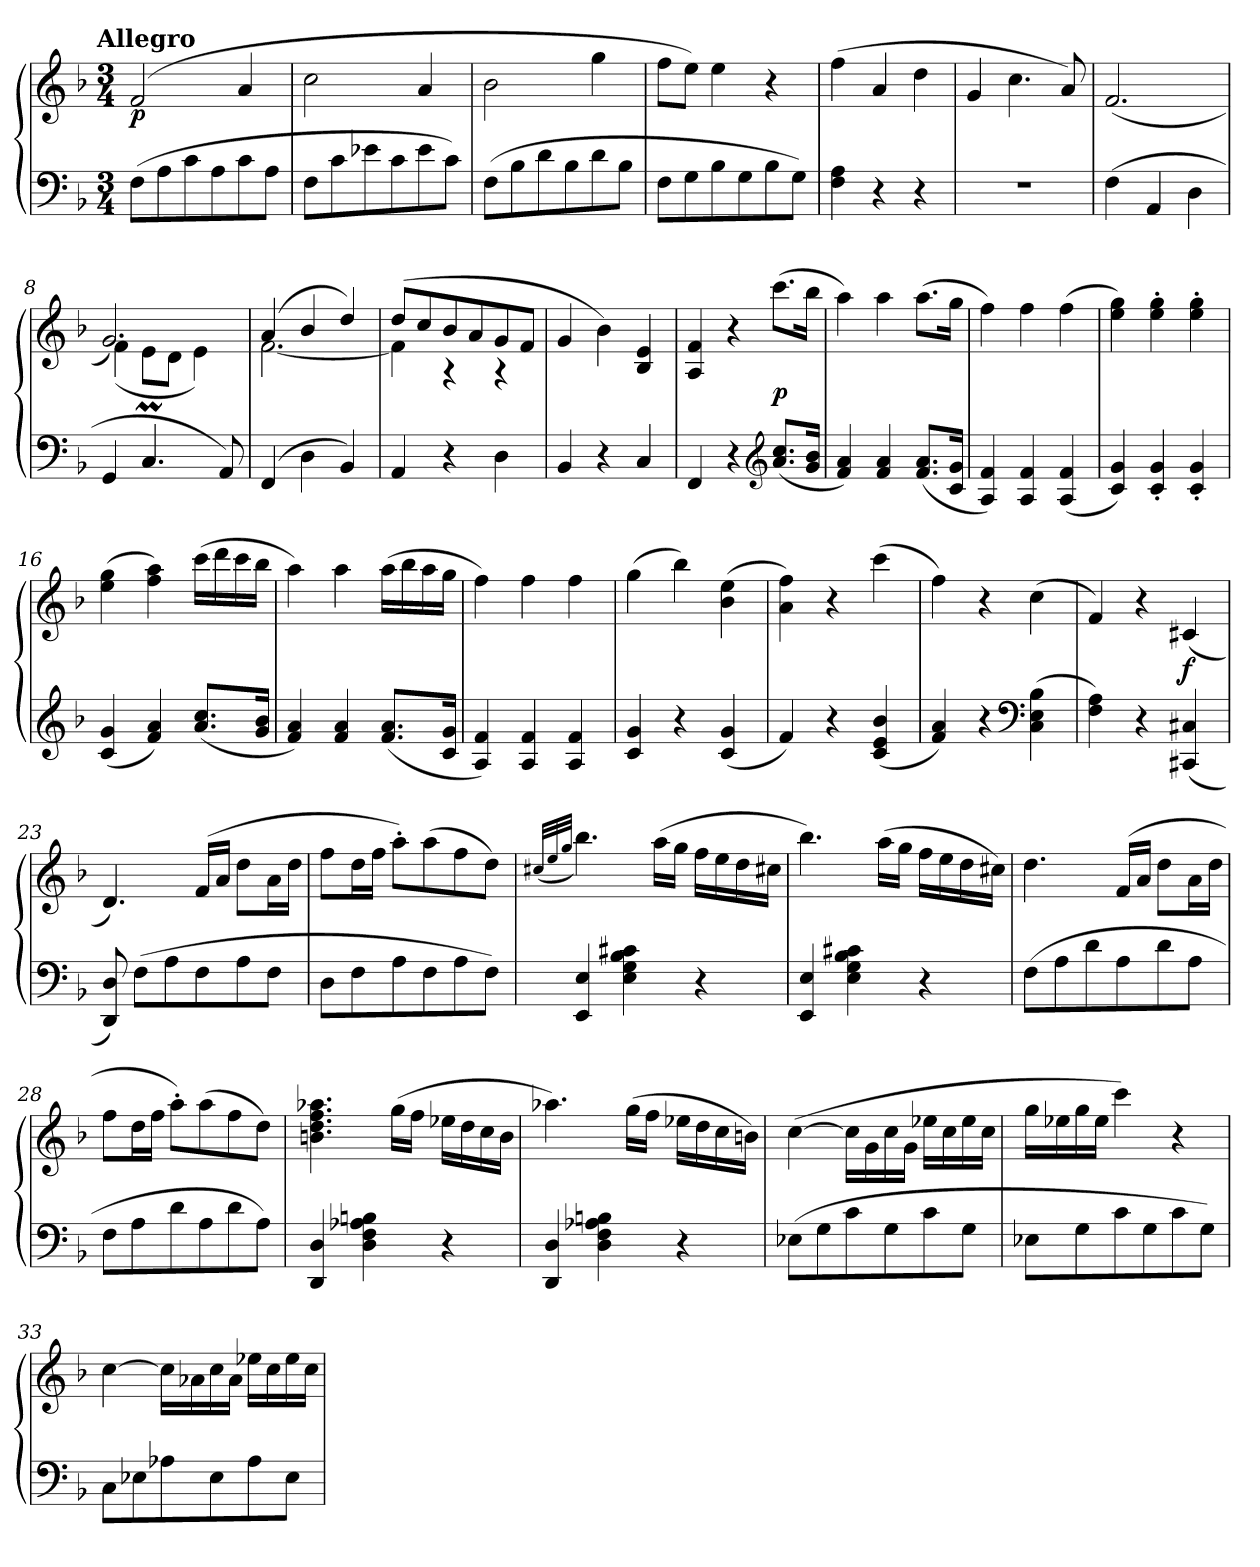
**kern	**kern	**dynam
*part1	*part1	*part1
*staff2	*staff1	*staff1/2
*clefF4	*clefG2	*
*k[b-]	*k[b-]	*
*F:	*F:	*
!!LO:TX:omd:t=Allegro
*M3/4	*M3/4	*
*MM144	*MM144	*
=1	=1	=1
(8FL	(>2f	p
8A	.	.
8c	.	.
8A	.	.
8c	4a	.
8AJ	.	.
=2	=2	=2
8FL	2cc	.
8c	.	.
8e-X	.	.
8c	.	.
8e-	4a	.
8cJ)	.	.
=3	=3	=3
(8FL	2b-	.
8B-	.	.
8d	.	.
8B-	.	.
8d	4gg	.
8B-J	.	.
=4	=4	=4
8FL	8ffL	.
8G	8eeJ)	.
8B-	4ee	.
8G	.	.
8B-	4r	.
8GJ)	.	.
=5	=5	=5
4F 4A	(4ff	.
4r	4a	.
4r	4dd	.
=6	=6	=6
2.r	4g	.
.	4.cc	.
.	8a)	.
=7	=7	=7
(4F	(2.f	.
4AA	.	.
4D	.	.
=8	=8	=8
*	*^	*
4GG	2.g)	(4f	.
4.C	.	8emL	.
.	.	8dJ	.
.	.	4e)	.
8AA)	.	.	.
=9	=9	=9	=9
(>4FF	(4a	[2.f	.
4D	4b-	.	.
4BB-)	4dd)	.	.
=10	=10	=10	=10
4AA	(8ddL	4f]	.
.	8cc	.	.
4r	8b-	4rA	.
.	8a	.	.
4D	8g	4rA	.
.	8fJ	.	.
*	*v	*v	*
=11	=11	=11
4BB-	4g	.
4r	4b-)	.
4C	4B- 4e	.
=12	=12	=12
4FF	4A 4f	.
4r	4r	.
*clefG2	*	*
(8.a 8.ccL	(8.cccL	p
16g 16b-Jk	16bb-Jk	.
=13	=13	=13
4f 4a)	4aa)	.
4f 4a	4aa	.
(8.f 8.aL	(8.aaL	.
16c 16gJk	16ggJk	.
=14	=14	=14
4A 4f)	4ff)	.
4A 4f	4ff	.
(4A 4f	(4ff	.
=15	=15	=15
4c 4g)	4ee 4gg)	.
4c' 4g'	4ee' 4gg'	.
4c' 4g'	4ee' 4gg'	.
=16	=16	=16
(4c 4g	(4ee 4gg	.
4f 4a)	4ff 4aa)	.
(8.a 8.ccL	(16cccLL	.
.	16ddd	.
.	16ccc	.
16g 16b-Jk	16bb-JJ	.
=17	=17	=17
4f 4a)	4aa)	.
4f 4a	4aa	.
(8.f 8.aL	(16aaLL	.
.	16bb-	.
.	16aa	.
16c 16gJk	16ggJJ	.
=18	=18	=18
4A 4f)	4ff)	.
4A 4f	4ff	.
4A 4f	4ff	.
=19	=19	=19
4c 4g	(4gg	.
4r	4bb-)	.
(4c 4g	(4b- 4ee	.
=20	=20	=20
4f)	4a 4ff)	.
4r	4r	.
(4c 4e 4b-	(4ccc	.
=21	=21	=21
4f 4a)	4ff)	.
4r	4r	.
*clefF4	*	*
(4C 4E 4B-	(4cc	.
=22	=22	=22
4F 4A)	4f)	.
4r	4r	.
(4CC#X 4C#X	(4c#X	f
=23	=23	=23
8DD 8D)	4.d)	.
(8FL	.	.
8A	.	.
8F	(>16fLL	.
.	16aJJ	.
8A	8ddL	.
8FJ	16aL	.
.	16ddJJ	.
=24	=24	=24
8DL	8ffL	.
8F	16ddL	.
.	16ffJJ	.
8A	8aa'L)	.
8F	(8aa	.
8A	8ff	.
8FJ)	8ddJ)	.
=25	=25	=25
.	(>32qcc#X/LLL	.
.	32qee/	.
.	32qgg/JJJ	.
4EE 4E	4.bb-)	.
4E 4G 4B- 4c#X	.	.
.	(16aaLL	.
.	16ggJJ	.
4r	16ffLL	.
.	16ee	.
.	16dd	.
.	16cc#XJJ	.
=26	=26	=26
4EE 4E	4.bb-)	.
4E 4G 4B- 4c#X	.	.
.	(16aaLL	.
.	16ggJJ	.
4r	16ffLL	.
.	16ee	.
.	16dd	.
.	16cc#XJJ)	.
=27	=27	=27
(8FL	4.dd	.
8A	.	.
8d	.	.
8A	(>16fLL	.
.	16aJJ	.
8d	8ddL	.
8AJ	16aL	.
.	16ddJJ	.
=28	=28	=28
8FL	8ffL	.
8A	16ddL	.
.	16ffJJ	.
8d	8aa'L)	.
8A	(8aa	.
8d	8ff	.
8AJ)	8ddJ)	.
=29	=29	=29
4DD 4D	4.bn 4.dd 4.ff 4.aa-X	.
4D 4F 4A-X 4Bn	.	.
.	(16ggLL	.
.	16ffJJ	.
4r	16ee-XLL	.
.	16dd	.
.	16cc	.
.	16bJJ	.
=30	=30	=30
4DD 4D	4.aa-X)	.
4D 4F 4A-X 4Bn	.	.
.	(16ggLL	.
.	16ffJJ	.
4r	16ee-XLL	.
.	16dd	.
.	16cc	.
.	16bnJJ)	.
=31	=31	=31
(8E-XL	([4cc	.
8G	.	.
8c	16cc\LL]	.
.	16g\	.
8G	16cc\	.
.	16g\JJ	.
8c	16ee-XLL	.
.	16cc	.
8GJ	16ee-	.
.	16ccJJ	.
=32	=32	=32
8E-XL	16ggLL	.
.	16ee-X	.
8G	16gg	.
.	16ee-JJ	.
8c	4ccc)	.
8G	.	.
8c	4r	.
8GJ)	.	.
=33	=33	=33
8CL	[4cc	.
8E-X	.	.
8A-X	16ccLL]	.
.	16a-X	.
8E-	16cc	.
.	16a-JJ	.
8A-	16ee-XLL	.
.	16cc	.
8E-J	16ee-	.
.	16ccJJ	.
=	=	=
*-	*-	*-
